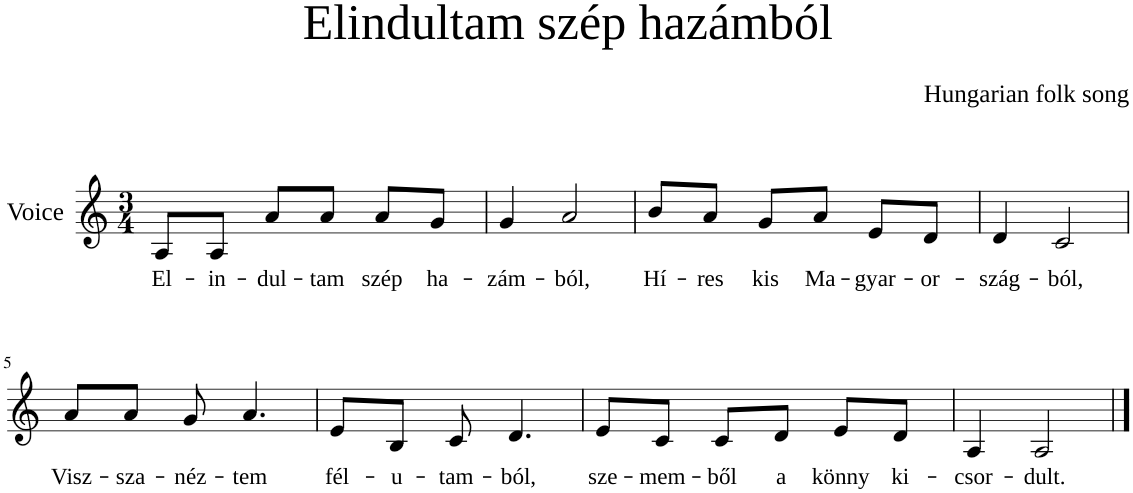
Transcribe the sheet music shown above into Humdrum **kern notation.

**kern	**text
*part1	*part1
*staff1	*staff1
*I"Voice	*
*clefG2	*
*k[]	*
*M3/4	*
=1	=1
!	!LO:LY:b
8A/L	El-
!	!LO:LY:b
8A/J	-in-
!	!LO:LY:b
8a/L	-dul-
!	!LO:LY:b
8a/J	-tam
!	!LO:LY:b
8a/L	szép
!	!LO:LY:b
8g/J	ha-
=2	=2
!	!LO:LY:b
4g/	-zám-
!	!LO:LY:b
2a/	-ból,
=3	=3
!	!LO:LY:b
8b/L	Hí-
!	!LO:LY:b
8a/J	-res
!	!LO:LY:b
8g/L	kis
!	!LO:LY:b
8a/J	Ma-
!	!LO:LY:b
8e/L	-gyar-
!	!LO:LY:b
8d/J	-or-
=4	=4
!	!LO:LY:b
4d/	-szág-
!	!LO:LY:b
2c/	-ból,
!!LO:LB:g=z
=5	=5
!	!LO:LY:b
8a/L	Visz-
!	!LO:LY:b
8a/J	-sza-
!	!LO:LY:b
8g/	-néz-
!	!LO:LY:b
4.a/	-tem
=6	=6
!	!LO:LY:b
8e/L	fél-
!	!LO:LY:b
8B/J	-u-
!	!LO:LY:b
8c/	-tam-
!	!LO:LY:b
4.d/	-ból,
=7	=7
!	!LO:LY:b
8e/L	sze-
!	!LO:LY:b
8c/J	-mem-
!	!LO:LY:b
8c/L	-ből
!	!LO:LY:b
8d/J	a
!	!LO:LY:b
8e/L	könny
!	!LO:LY:b
8d/J	ki-
=8	=8
!	!LO:LY:b
4A/	-csor-
!	!LO:LY:b
2A/	-dult.
==	==
*-	*-
